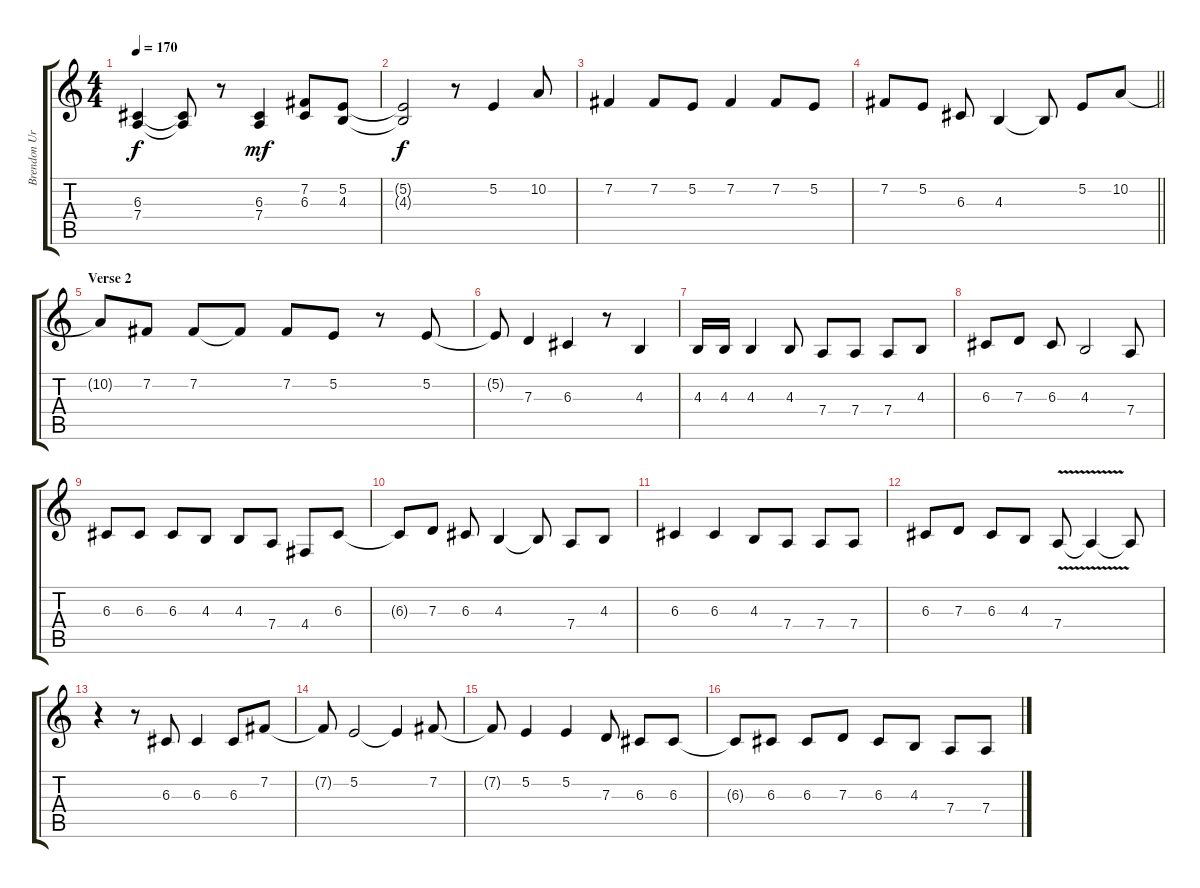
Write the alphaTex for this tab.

\track ("Brendon Urie (Lead Vocals and Haromines)" "Brendon Ur") {instrument clarinet}
\staff {score tabs}
\tuning (E4 B3 G3 D3 A2 E2) {hide}
\ts (4 4)
\tempo 170
\clef g2
\ks c
(6.3{t} 7.4{t}).4{dy f} (6.3{t} 7.4{t}).8 r.8 (6.3 7.4).4{dy mf} (7.2 6.3).8 (5.2 4.3).8 |
(5.2{t} 4.3{t}).2{dy f} r.8 5.2.4 10.2.8 |
7.2.4 7.2.8 5.2.8 7.2.4 7.2.8 5.2.8 |
\barLineRight lightlight
7.2.8 5.2.8 6.3.8 4.3.4 4.3{t}.8 5.2.8{volume 13} 10.2.8 |
\section ("" "Verse 2")
10.2{t}.8 7.2.8 7.2.8 7.2{t}.8 7.2.8 5.2.8 r.8 5.2.8 |
5.2{t}.8 7.3.4 6.3.4 r.8 4.3.4 |
4.3.16 4.3.16 4.3.4 4.3.8 7.4.8 7.4.8 7.4.8 4.3.8 |
6.3.8 7.3.8 6.3.8 4.3.2 7.4.8 |
6.3.8 6.3.8 6.3.8 4.3.8 4.3.8 7.4.8 4.4.8 6.3.8 |
6.3{t}.8 7.3.8 6.3.8 4.3.4 4.3{t}.8 7.4.8 4.3.8 |
6.3.4 6.3.4 4.3.8 7.4.8 7.4.8 7.4.8 |
6.3.8 7.3.8 6.3.8 4.3.8 7.4{v}.8 7.4{t}.4 7.4{t}.8 |
r.4 r.8{volume 13} 6.3.8 6.3.4 6.3.8 7.2.8 |
7.2{t}.8 5.2.2 5.2{t}.4 7.2.8 |
7.2{t}.8 5.2.4 5.2.4 7.3.8 6.3.8 6.3.8 |
6.3{t}.8 6.3.8 6.3.8 7.3.8 6.3.8 4.3.8 7.4.8 7.4.8
